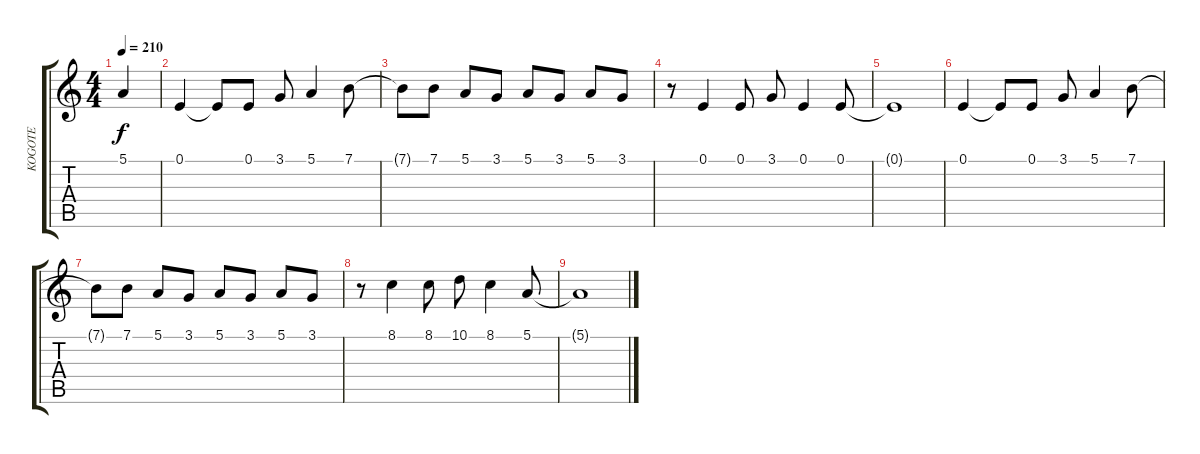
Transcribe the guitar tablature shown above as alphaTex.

\track ("KOGOTE" "KOGOTE") {instrument brasssection}
\staff {score tabs}
\tuning (E4 B3 G3 D3 A2 E2) {hide}
\ts (4 4)
\tempo 210
\clef g2
\ks c
5.1{t}.4{dy f} |
0.1.4 0.1{t}.8 0.1.8 3.1.8 5.1.4 7.1.8 |
7.1{t}.8 7.1.8 5.1.8 3.1.8 5.1.8 3.1.8 5.1.8 3.1.8 |
r.8 0.1.4 0.1.8 3.1.8 0.1.4 0.1.8 |
0.1{t}.1 |
0.1.4 0.1{t}.8 0.1.8 3.1.8 5.1.4 7.1.8 |
7.1{t}.8 7.1.8 5.1.8 3.1.8 5.1.8 3.1.8 5.1.8 3.1.8 |
r.8 8.1.4 8.1.8 10.1.8 8.1.4 5.1.8 |
5.1{t}.1
